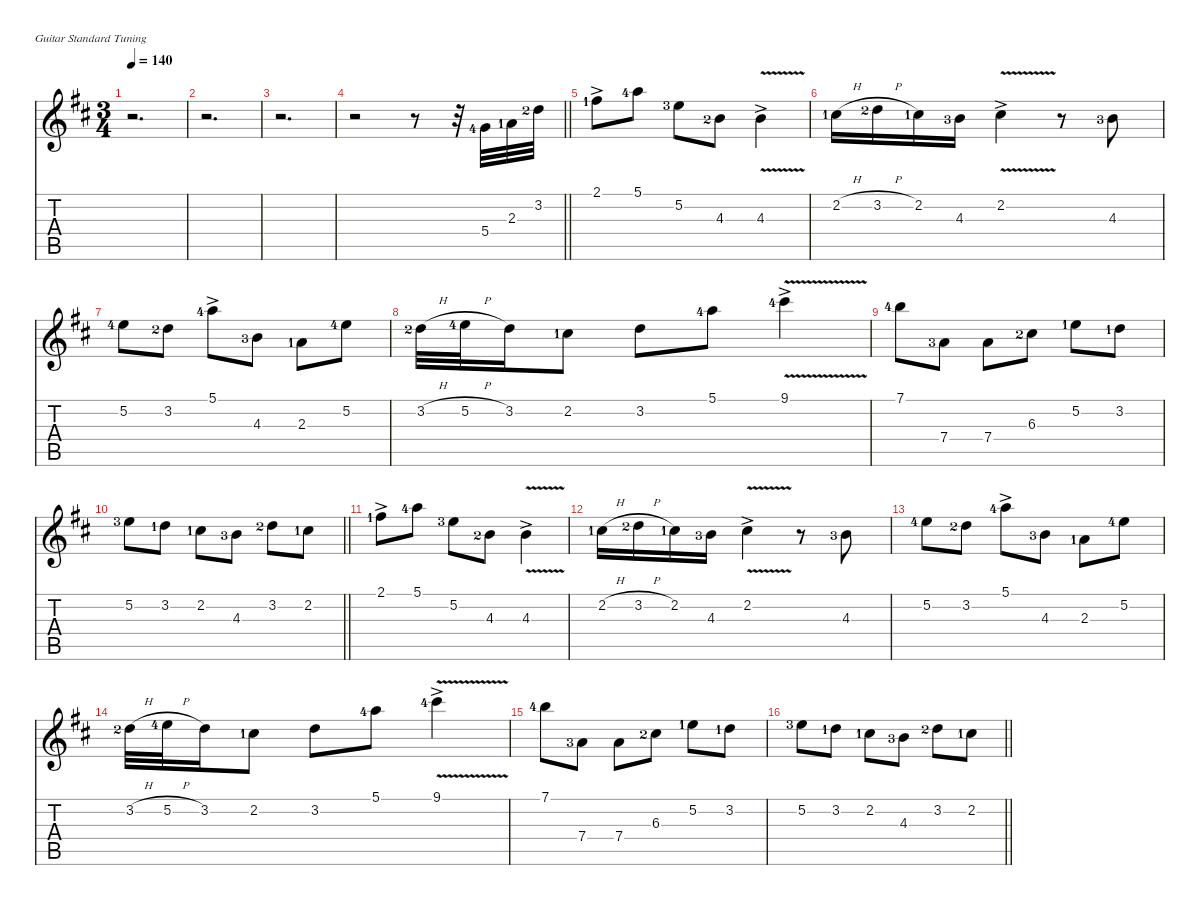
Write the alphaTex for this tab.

\defaultSystemsLayout 4
\hideDynamics
\bracketExtendMode nobrackets
\singleTrackTrackNamePolicy hidden
\multiTrackTrackNamePolicy hidden
\otherSystemsTrackNameOrientation horizontal
\track ("Guitar 1" "guit.") {defaultSystemsLayout 4 instrument electricguitarclean}
\staff {score tabs}
\tuning (E4 B3 G3 D3 A2 E2)
\ts (3 4)
\tempo 140
\clef g2
\ks d
r.2{d dy f instrument electricguitarclean beam Down} |
r.2{d beam Down} |
r.2{d beam Down} |
\barLineRight lightlight
r.2{beam Down} r.8{beam Down} r.32{beam Down} 5.4{lf 5 acc forcenatural}.32{beam Down} 2.3{lf 2 acc forcenatural}.32{beam Down} 3.2{lf 3 acc forcenatural}.32{beam Down} |
2.1{ac lf 2 acc #}.8{beam Down} 5.1{lf 5 acc forcenatural}.8{beam Down} 5.2{lf 4 acc forcenatural}.8{beam Down} 4.3{lf 3 acc forcenatural}.8{beam Down} 4.3{v ac acc forcenatural}.4{beam Down} |
2.2{h lf 2 acc #}.16{beam Down} 3.2{h lf 3 acc forcenatural}.16{beam Down} 2.2{lf 2 acc #}.16{beam Down} 4.3{lf 4 acc forcenatural}.16{beam Down} 2.2{v ac acc #}.4{beam Down} r.8{beam Down} 4.3{lf 4 acc forcenatural}.8{beam Down} |
5.2{lf 5 acc forcenatural}.8{beam Down} 3.2{lf 3 acc forcenatural}.8{beam Down} 5.1{ac lf 5 acc forcenatural}.8{beam Down} 4.3{lf 4 acc forcenatural}.8{beam Down} 2.3{lf 2 acc forcenatural}.8{beam Down} 5.2{lf 5 acc forcenatural}.8{beam Down} |
3.2{h lf 3 acc forcenatural}.32{beam Down} 5.2{h lf 5 acc forcenatural}.32{beam Down} 3.2{acc forcenatural}.16{beam Down} 2.2{lf 2 acc #}.8{beam Down} 3.2{acc forcenatural}.8{beam Down} 5.1{lf 5 acc forcenatural}.8{beam Down} 9.1{v ac lf 5 acc #}.4{beam Down} |
7.1{lf 5 acc forcenatural}.8{beam Down} 7.4{lf 4 acc forcenatural}.8{beam Down} 7.4{acc forcenatural}.8{beam Down} 6.3{lf 3 acc #}.8{beam Down} 5.2{lf 2 acc forcenatural}.8{beam Down} 3.2{lf 2 acc forcenatural}.8{beam Down} |
\barLineRight lightlight
5.2{lf 4 acc forcenatural}.8{beam Down} 3.2{lf 2 acc forcenatural}.8{beam Down} 2.2{lf 2 acc #}.8{beam Down} 4.3{lf 4 acc forcenatural}.8{beam Down} 3.2{lf 3 acc forcenatural}.8{beam Down} 2.2{lf 2 acc #}.8{beam Down} |
2.1{ac lf 2 acc #}.8{beam Down} 5.1{lf 5 acc forcenatural}.8{beam Down} 5.2{lf 4 acc forcenatural}.8{beam Down} 4.3{lf 3 acc forcenatural}.8{beam Down} 4.3{v ac acc forcenatural}.4{beam Down} |
2.2{h lf 2 acc #}.16{beam Down} 3.2{h lf 3 acc forcenatural}.16{beam Down} 2.2{lf 2 acc #}.16{beam Down} 4.3{lf 4 acc forcenatural}.16{beam Down} 2.2{v ac acc #}.4{beam Down} r.8{beam Down} 4.3{lf 4 acc forcenatural}.8{beam Down} |
5.2{lf 5 acc forcenatural}.8{beam Down} 3.2{lf 3 acc forcenatural}.8{beam Down} 5.1{ac lf 5 acc forcenatural}.8{beam Down} 4.3{lf 4 acc forcenatural}.8{beam Down} 2.3{lf 2 acc forcenatural}.8{beam Down} 5.2{lf 5 acc forcenatural}.8{beam Down} |
3.2{h lf 3 acc forcenatural}.32{beam Down} 5.2{h lf 5 acc forcenatural}.32{beam Down} 3.2{acc forcenatural}.16{beam Down} 2.2{lf 2 acc #}.8{beam Down} 3.2{acc forcenatural}.8{beam Down} 5.1{lf 5 acc forcenatural}.8{beam Down} 9.1{v ac lf 5 acc #}.4{beam Down} |
7.1{lf 5 acc forcenatural}.8{beam Down} 7.4{lf 4 acc forcenatural}.8{beam Down} 7.4{acc forcenatural}.8{beam Down} 6.3{lf 3 acc #}.8{beam Down} 5.2{lf 2 acc forcenatural}.8{beam Down} 3.2{lf 2 acc forcenatural}.8{beam Down} |
\barLineRight lightlight
5.2{lf 4 acc forcenatural}.8{beam Down} 3.2{lf 2 acc forcenatural}.8{beam Down} 2.2{lf 2 acc #}.8{beam Down} 4.3{lf 4 acc forcenatural}.8{beam Down} 3.2{lf 3 acc forcenatural}.8{beam Down} 2.2{lf 2 acc #}.8{beam Down}
